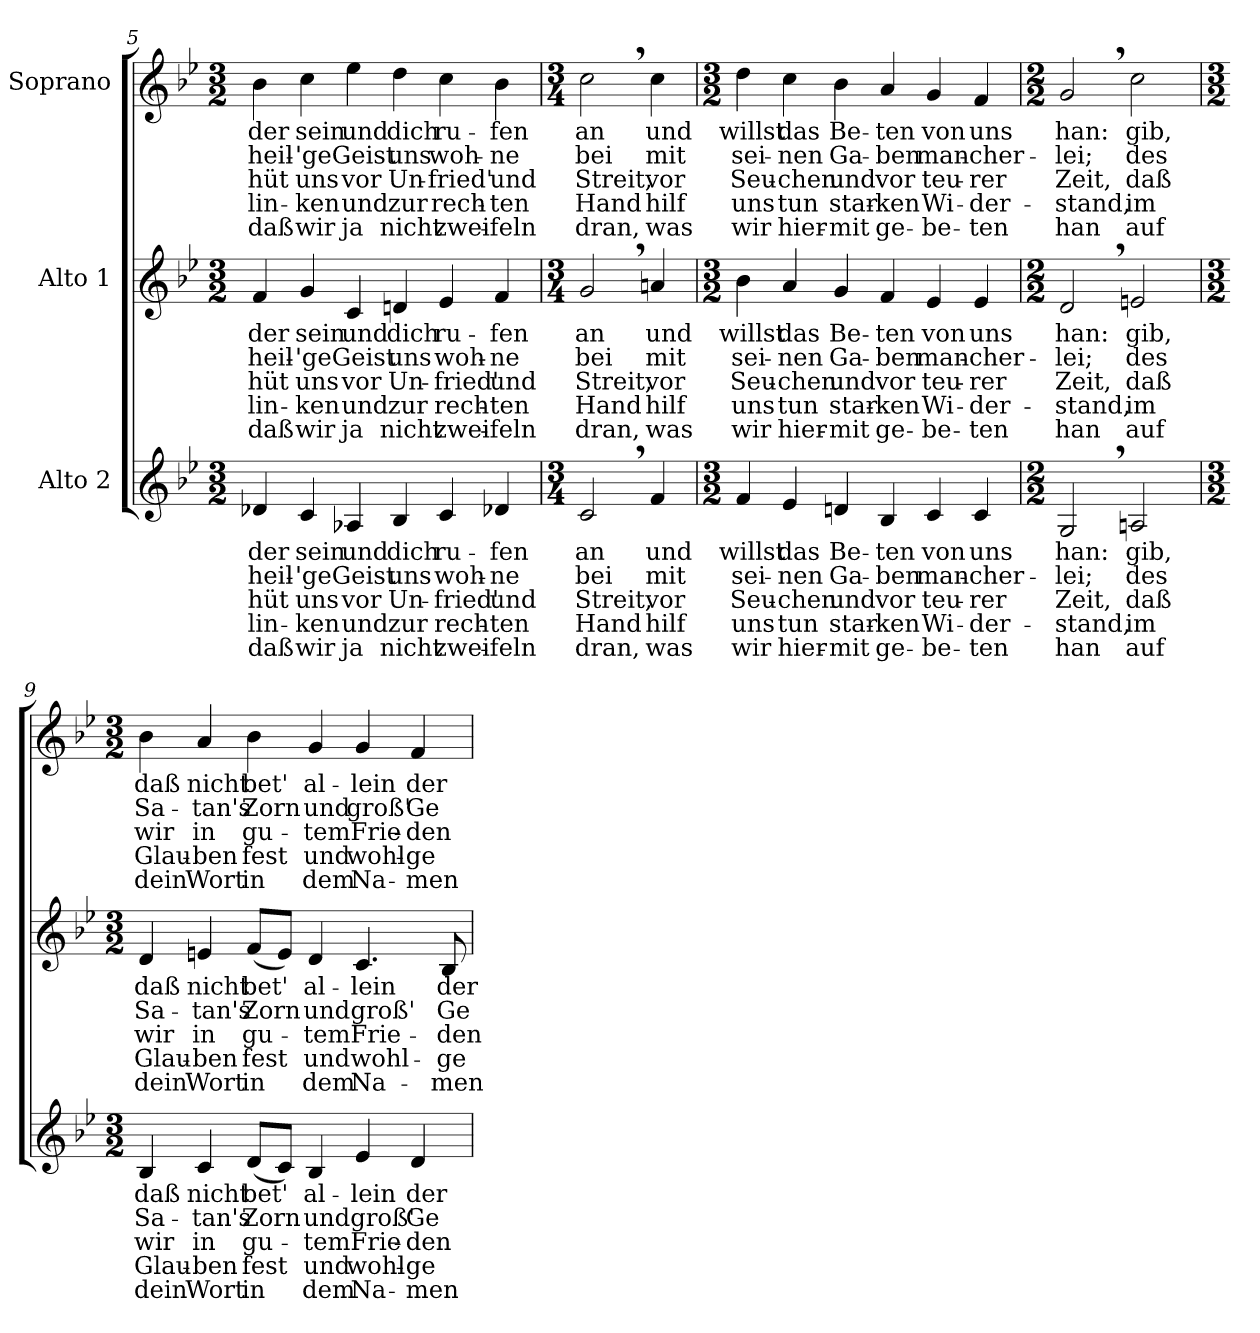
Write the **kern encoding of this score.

**kern	**text	**text	**text	**text	**text	**kern	**text	**text	**text	**text	**text	**kern	**text	**text	**text	**text	**text
*part3	*part3	*part3	*part3	*part3	*part3	*part2	*part2	*part2	*part2	*part2	*part2	*part1	*part1	*part1	*part1	*part1	*part1
*staff3	*staff3	*staff3	*staff3	*staff3	*staff3	*staff2	*staff2	*staff2	*staff2	*staff2	*staff2	*staff1	*staff1	*staff1	*staff1	*staff1	*staff1
*I"Alto 2	*	*	*	*	*	*I"Alto 1	*	*	*	*	*	*I"Soprano	*	*	*	*	*
*clefG2	*	*	*	*	*	*clefG2	*	*	*	*	*	*clefG2	*	*	*	*	*
*k[b-e-]	*	*	*	*	*	*k[b-e-]	*	*	*	*	*	*k[b-e-]	*	*	*	*	*
*B-:	*	*	*	*	*	*B-:	*	*	*	*	*	*B-:	*	*	*	*	*
*M3/2	*	*	*	*	*	*M3/2	*	*	*	*	*	*M3/2	*	*	*	*	*
=5	=5	=5	=5	=5	=5	=5	=5	=5	=5	=5	=5	=5	=5	=5	=5	=5	=5
!	!LO:LY:b	!LO:LY:b	!LO:LY:b	!LO:LY:b	!LO:LY:b	!	!	!	!	!	!	!	!	!	!	!	!
!	!	!	!	!	!	!	!LO:LY:b	!LO:LY:b	!LO:LY:b	!LO:LY:b	!LO:LY:b	!	!	!	!	!	!
!	!	!	!	!	!	!	!	!	!	!	!	!	!LO:LY:b	!LO:LY:b	!LO:LY:b	!LO:LY:b	!LO:LY:b
4d-X/	-der	heil-	-hüt	lin-	daß	4f/	-der	heil-	-hüt	lin-	daß	4b-\	-der	heil-	-hüt	lin-	daß
!	!LO:LY:b	!LO:LY:b	!LO:LY:b	!LO:LY:b	!LO:LY:b	!	!	!	!	!	!	!	!	!	!	!	!
!	!	!	!	!	!	!	!LO:LY:b	!LO:LY:b	!LO:LY:b	!LO:LY:b	!LO:LY:b	!	!	!	!	!	!
!	!	!	!	!	!	!	!	!	!	!	!	!	!LO:LY:b	!LO:LY:b	!LO:LY:b	!LO:LY:b	!LO:LY:b
4c/	sein	-'ge	uns	-ken	wir	4g/	sein	-'ge	uns	-ken	wir	4cc\	sein	-'ge	uns	-ken	wir
!	!LO:LY:b	!LO:LY:b	!LO:LY:b	!LO:LY:b	!LO:LY:b	!	!	!	!	!	!	!	!	!	!	!	!
!	!	!	!	!	!	!	!LO:LY:b	!LO:LY:b	!LO:LY:b	!LO:LY:b	!LO:LY:b	!	!	!	!	!	!
!	!	!	!	!	!	!	!	!	!	!	!	!	!LO:LY:b	!LO:LY:b	!LO:LY:b	!LO:LY:b	!LO:LY:b
4A-X/	und	Geist	vor	und	ja	4c/	und	Geist	vor	und	ja	4ee-\	und	Geist	vor	und	ja
!	!LO:LY:b	!LO:LY:b	!LO:LY:b	!LO:LY:b	!LO:LY:b	!	!	!	!	!	!	!	!	!	!	!	!
!	!	!	!	!	!	!	!LO:LY:b	!LO:LY:b	!LO:LY:b	!LO:LY:b	!LO:LY:b	!	!	!	!	!	!
!	!	!	!	!	!	!	!	!	!	!	!	!	!LO:LY:b	!LO:LY:b	!LO:LY:b	!LO:LY:b	!LO:LY:b
4B-/	dich	uns	Un-	zur	nicht	4dn/	dich	uns	Un-	zur	nicht	4dd\	dich	uns	Un-	zur	nicht
!	!LO:LY:b	!LO:LY:b	!LO:LY:b	!LO:LY:b	!LO:LY:b	!	!	!	!	!	!	!	!	!	!	!	!
!	!	!	!	!	!	!	!LO:LY:b	!LO:LY:b	!LO:LY:b	!LO:LY:b	!LO:LY:b	!	!	!	!	!	!
!	!	!	!	!	!	!	!	!	!	!	!	!	!LO:LY:b	!LO:LY:b	!LO:LY:b	!LO:LY:b	!LO:LY:b
4c/	ru-	woh-	-fried'	rech-	zwei-	4e-/	ru-	woh-	-fried'	rech-	zwei-	4cc\	ru-	woh-	-fried'	rech-	zwei-
!	!LO:LY:b	!LO:LY:b	!LO:LY:b	!LO:LY:b	!LO:LY:b	!	!	!	!	!	!	!	!	!	!	!	!
!	!	!	!	!	!	!	!LO:LY:b	!LO:LY:b	!LO:LY:b	!LO:LY:b	!LO:LY:b	!	!	!	!	!	!
!	!	!	!	!	!	!	!	!	!	!	!	!	!LO:LY:b	!LO:LY:b	!LO:LY:b	!LO:LY:b	!LO:LY:b
4d-X/	-fen	-ne	und	-ten	-feln	4f/	-fen	-ne	und	-ten	-feln	4b-\	-fen	-ne	und	-ten	-feln
!!LO:PB:g=z
=6	=6	=6	=6	=6	=6	=6	=6	=6	=6	=6	=6	=6	=6	=6	=6	=6	=6
*M3/4	*	*	*	*	*	*M3/4	*	*	*	*	*	*M3/4	*	*	*	*	*
!	!LO:LY:b	!LO:LY:b	!LO:LY:b	!LO:LY:b	!LO:LY:b	!	!	!	!	!	!	!	!	!	!	!	!
!	!	!	!	!	!	!	!LO:LY:b	!LO:LY:b	!LO:LY:b	!LO:LY:b	!LO:LY:b	!	!	!	!	!	!
!	!	!	!	!	!	!	!	!	!	!	!	!	!LO:LY:b	!LO:LY:b	!LO:LY:b	!LO:LY:b	!LO:LY:b
2c,>/	an	bei	Streit,	Hand	dran,	2g,>/	an	bei	Streit,	Hand	dran,	2cc,>\	an	bei	Streit,	Hand	dran,
!	!LO:LY:b	!LO:LY:b	!LO:LY:b	!LO:LY:b	!LO:LY:b	!	!	!	!	!	!	!	!	!	!	!	!
!	!	!	!	!	!	!	!LO:LY:b	!LO:LY:b	!LO:LY:b	!LO:LY:b	!LO:LY:b	!	!	!	!	!	!
!	!	!	!	!	!	!	!	!	!	!	!	!	!LO:LY:b	!LO:LY:b	!LO:LY:b	!LO:LY:b	!LO:LY:b
4f/	und	mit	vor	hilf	was	4an/	und	mit	vor	hilf	was	4cc\	und	mit	vor	hilf	was
=7	=7	=7	=7	=7	=7	=7	=7	=7	=7	=7	=7	=7	=7	=7	=7	=7	=7
*M3/2	*	*	*	*	*	*M3/2	*	*	*	*	*	*M3/2	*	*	*	*	*
!	!LO:LY:b	!LO:LY:b	!LO:LY:b	!LO:LY:b	!LO:LY:b	!	!	!	!	!	!	!	!	!	!	!	!
!	!	!	!	!	!	!	!LO:LY:b	!LO:LY:b	!LO:LY:b	!LO:LY:b	!LO:LY:b	!	!	!	!	!	!
!	!	!	!	!	!	!	!	!	!	!	!	!	!LO:LY:b	!LO:LY:b	!LO:LY:b	!LO:LY:b	!LO:LY:b
4f/	willst	sei-	Seu-	uns	wir	4b-\	willst	sei-	Seu-	uns	wir	4dd\	willst	sei-	Seu-	uns	wir
!	!LO:LY:b	!LO:LY:b	!LO:LY:b	!LO:LY:b	!LO:LY:b	!	!	!	!	!	!	!	!	!	!	!	!
!	!	!	!	!	!	!	!LO:LY:b	!LO:LY:b	!LO:LY:b	!LO:LY:b	!LO:LY:b	!	!	!	!	!	!
!	!	!	!	!	!	!	!	!	!	!	!	!	!LO:LY:b	!LO:LY:b	!LO:LY:b	!LO:LY:b	!LO:LY:b
4e-/	das	-nen	-chen	tun	hier-	4a/	das	-nen	-chen	tun	hier-	4cc\	das	-nen	-chen	tun	hier-
!	!LO:LY:b	!LO:LY:b	!LO:LY:b	!LO:LY:b	!LO:LY:b	!	!	!	!	!	!	!	!	!	!	!	!
!	!	!	!	!	!	!	!LO:LY:b	!LO:LY:b	!LO:LY:b	!LO:LY:b	!LO:LY:b	!	!	!	!	!	!
!	!	!	!	!	!	!	!	!	!	!	!	!	!LO:LY:b	!LO:LY:b	!LO:LY:b	!LO:LY:b	!LO:LY:b
4dn/	Be-	Ga-	und	star-	-mit	4g/	Be-	Ga-	und	star-	-mit	4b-\	Be-	Ga-	und	star-	-mit
!	!LO:LY:b	!LO:LY:b	!LO:LY:b	!LO:LY:b	!LO:LY:b	!	!	!	!	!	!	!	!	!	!	!	!
!	!	!	!	!	!	!	!LO:LY:b	!LO:LY:b	!LO:LY:b	!LO:LY:b	!LO:LY:b	!	!	!	!	!	!
!	!	!	!	!	!	!	!	!	!	!	!	!	!LO:LY:b	!LO:LY:b	!LO:LY:b	!LO:LY:b	!LO:LY:b
4B-/	-ten	-ben	vor	-ken	ge-	4f/	-ten	-ben	vor	-ken	ge-	4a/	-ten	-ben	vor	-ken	ge-
!	!LO:LY:b	!LO:LY:b	!LO:LY:b	!LO:LY:b	!LO:LY:b	!	!	!	!	!	!	!	!	!	!	!	!
!	!	!	!	!	!	!	!LO:LY:b	!LO:LY:b	!LO:LY:b	!LO:LY:b	!LO:LY:b	!	!	!	!	!	!
!	!	!	!	!	!	!	!	!	!	!	!	!	!LO:LY:b	!LO:LY:b	!LO:LY:b	!LO:LY:b	!LO:LY:b
4c/	von	man-	teu-	Wi-	-be-	4e-/	von	man-	teu-	Wi-	-be-	4g/	von	man-	teu-	Wi-	-be-
!	!LO:LY:b	!LO:LY:b	!LO:LY:b	!LO:LY:b	!LO:LY:b	!	!	!	!	!	!	!	!	!	!	!	!
!	!	!	!	!	!	!	!LO:LY:b	!LO:LY:b	!LO:LY:b	!LO:LY:b	!LO:LY:b	!	!	!	!	!	!
!	!	!	!	!	!	!	!	!	!	!	!	!	!LO:LY:b	!LO:LY:b	!LO:LY:b	!LO:LY:b	!LO:LY:b
4c/	uns	-cher-	-rer	-der-	-ten	4e-/	uns	-cher-	-rer	-der-	-ten	4f/	uns	-cher-	-rer	-der-	-ten
=8	=8	=8	=8	=8	=8	=8	=8	=8	=8	=8	=8	=8	=8	=8	=8	=8	=8
*M2/2	*	*	*	*	*	*M2/2	*	*	*	*	*	*M2/2	*	*	*	*	*
!	!LO:LY:b	!LO:LY:b	!LO:LY:b	!LO:LY:b	!LO:LY:b	!	!	!	!	!	!	!	!	!	!	!	!
!	!	!	!	!	!	!	!LO:LY:b	!LO:LY:b	!LO:LY:b	!LO:LY:b	!LO:LY:b	!	!	!	!	!	!
!	!	!	!	!	!	!	!	!	!	!	!	!	!LO:LY:b	!LO:LY:b	!LO:LY:b	!LO:LY:b	!LO:LY:b
2G,>/	han:	-lei;	Zeit,	-stand,	han	2d,>/	han:	-lei;	Zeit,	-stand,	han	2g,>/	han:	-lei;	Zeit,	-stand,	han
!	!LO:LY:b	!LO:LY:b	!LO:LY:b	!LO:LY:b	!LO:LY:b	!	!	!	!	!	!	!	!	!	!	!	!
!	!	!	!	!	!	!	!LO:LY:b	!LO:LY:b	!LO:LY:b	!LO:LY:b	!LO:LY:b	!	!	!	!	!	!
!	!	!	!	!	!	!	!	!	!	!	!	!	!LO:LY:b	!LO:LY:b	!LO:LY:b	!LO:LY:b	!LO:LY:b
2An/	gib,	des	daß	im	auf	2en/	gib,	des	daß	im	auf	2cc\	gib,	des	daß	im	auf
=9	=9	=9	=9	=9	=9	=9	=9	=9	=9	=9	=9	=9	=9	=9	=9	=9	=9
*M3/2	*	*	*	*	*	*M3/2	*	*	*	*	*	*M3/2	*	*	*	*	*
!	!LO:LY:b	!LO:LY:b	!LO:LY:b	!LO:LY:b	!LO:LY:b	!	!	!	!	!	!	!	!	!	!	!	!
!	!	!	!	!	!	!	!LO:LY:b	!LO:LY:b	!LO:LY:b	!LO:LY:b	!LO:LY:b	!	!	!	!	!	!
!	!	!	!	!	!	!	!	!	!	!	!	!	!LO:LY:b	!LO:LY:b	!LO:LY:b	!LO:LY:b	!LO:LY:b
4B-/	daß	Sa-	wir	Glau-	dein	4d/	daß	Sa-	wir	Glau-	dein	4b-\	daß	Sa-	wir	Glau-	dein
!	!LO:LY:b	!LO:LY:b	!LO:LY:b	!LO:LY:b	!LO:LY:b	!	!	!	!	!	!	!	!	!	!	!	!
!	!	!	!	!	!	!	!LO:LY:b	!LO:LY:b	!LO:LY:b	!LO:LY:b	!LO:LY:b	!	!	!	!	!	!
!	!	!	!	!	!	!	!	!	!	!	!	!	!LO:LY:b	!LO:LY:b	!LO:LY:b	!LO:LY:b	!LO:LY:b
4c/	nicht	-tan's	in	-ben	Wort	4en/	nicht	-tan's	in	-ben	Wort	4a/	nicht	-tan's	in	-ben	Wort
!	!LO:LY:b	!LO:LY:b	!LO:LY:b	!LO:LY:b	!LO:LY:b	!	!	!	!	!	!	!	!	!	!	!	!
!	!	!	!	!	!	!	!LO:LY:b	!LO:LY:b	!LO:LY:b	!LO:LY:b	!LO:LY:b	!	!	!	!	!	!
!	!	!	!	!	!	!	!	!	!	!	!	!	!LO:LY:b	!LO:LY:b	!LO:LY:b	!LO:LY:b	!LO:LY:b
(<8d/L	bet'	Zorn	gu-	fest	in	(<8f/L	bet'	Zorn	gu-	fest	in	4b-\	bet'	Zorn	gu-	fest	in
8c/J)	.	.	.	.	.	8e/J)	.	.	.	.	.	.	.	.	.	.	.
!	!LO:LY:b	!LO:LY:b	!LO:LY:b	!LO:LY:b	!LO:LY:b	!	!	!	!	!	!	!	!	!	!	!	!
!	!	!	!	!	!	!	!LO:LY:b	!LO:LY:b	!LO:LY:b	!LO:LY:b	!LO:LY:b	!	!	!	!	!	!
!	!	!	!	!	!	!	!	!	!	!	!	!	!LO:LY:b	!LO:LY:b	!LO:LY:b	!LO:LY:b	!LO:LY:b
4B-/	al-	und	-tem	und	dem	4d/	al-	und	-tem	und	dem	4g/	al-	und	-tem	und	dem
!	!LO:LY:b	!LO:LY:b	!LO:LY:b	!LO:LY:b	!LO:LY:b	!	!	!	!	!	!	!	!	!	!	!	!
!	!	!	!	!	!	!	!LO:LY:b	!LO:LY:b	!LO:LY:b	!LO:LY:b	!LO:LY:b	!	!	!	!	!	!
!	!	!	!	!	!	!	!	!	!	!	!	!	!LO:LY:b	!LO:LY:b	!LO:LY:b	!LO:LY:b	!LO:LY:b
4e-/	-lein	groß'	Frie-	wohl-	Na-	4.c/	-lein	groß'	Frie-	wohl-	Na-	4g/	-lein	groß'	Frie-	wohl-	Na-
!	!LO:LY:b	!LO:LY:b	!LO:LY:b	!LO:LY:b	!LO:LY:b	!	!	!	!	!	!	!	!	!	!	!	!
!	!	!	!	!	!	!	!	!	!	!	!	!	!LO:LY:b	!LO:LY:b	!LO:LY:b	!LO:LY:b	!LO:LY:b
4d/	der	Ge-	-den	-ge-	-men	.	.	.	.	.	.	4f/	der	Ge-	-den	-ge-	-men
!	!	!	!	!	!	!	!LO:LY:b	!LO:LY:b	!LO:LY:b	!LO:LY:b	!LO:LY:b	!	!	!	!	!	!
.	.	.	.	.	.	8B-/	der	Ge-	-den	-ge-	-men	.	.	.	.	.	.
=	=	=	=	=	=	=	=	=	=	=	=	=	=	=	=	=	=
*-	*-	*-	*-	*-	*-	*-	*-	*-	*-	*-	*-	*-	*-	*-	*-	*-	*-
